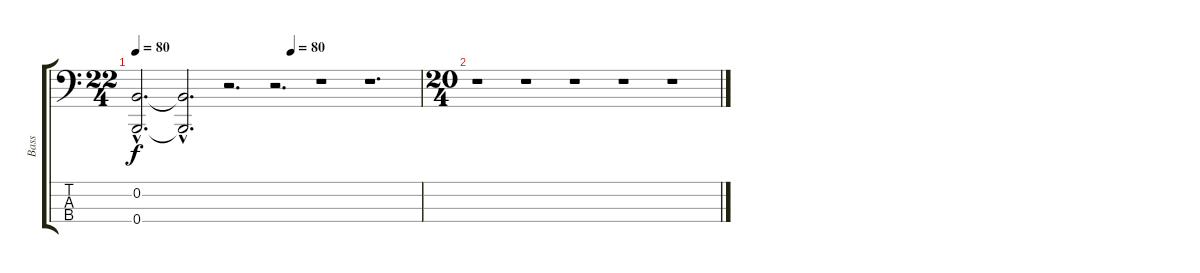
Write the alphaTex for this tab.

\track ("Bass" "Bass") {instrument electricbasspick}
\staff {score tabs}
\tuning (E2 B1 Gb1 B0) {hide}
\ts (22 4)
\tempo 80
\tempo (80 0.5454545454545454)
\clef f4
\ks c
(0.2{hac} 0.4{hac}).2{d dy f} (0.2{hac t} 0.4{hac t}).2{d} r.2{d} r.2{d} r.1 r.1{d} |
\ts (20 4)
r.1 r.1 r.1 r.1 r.1
